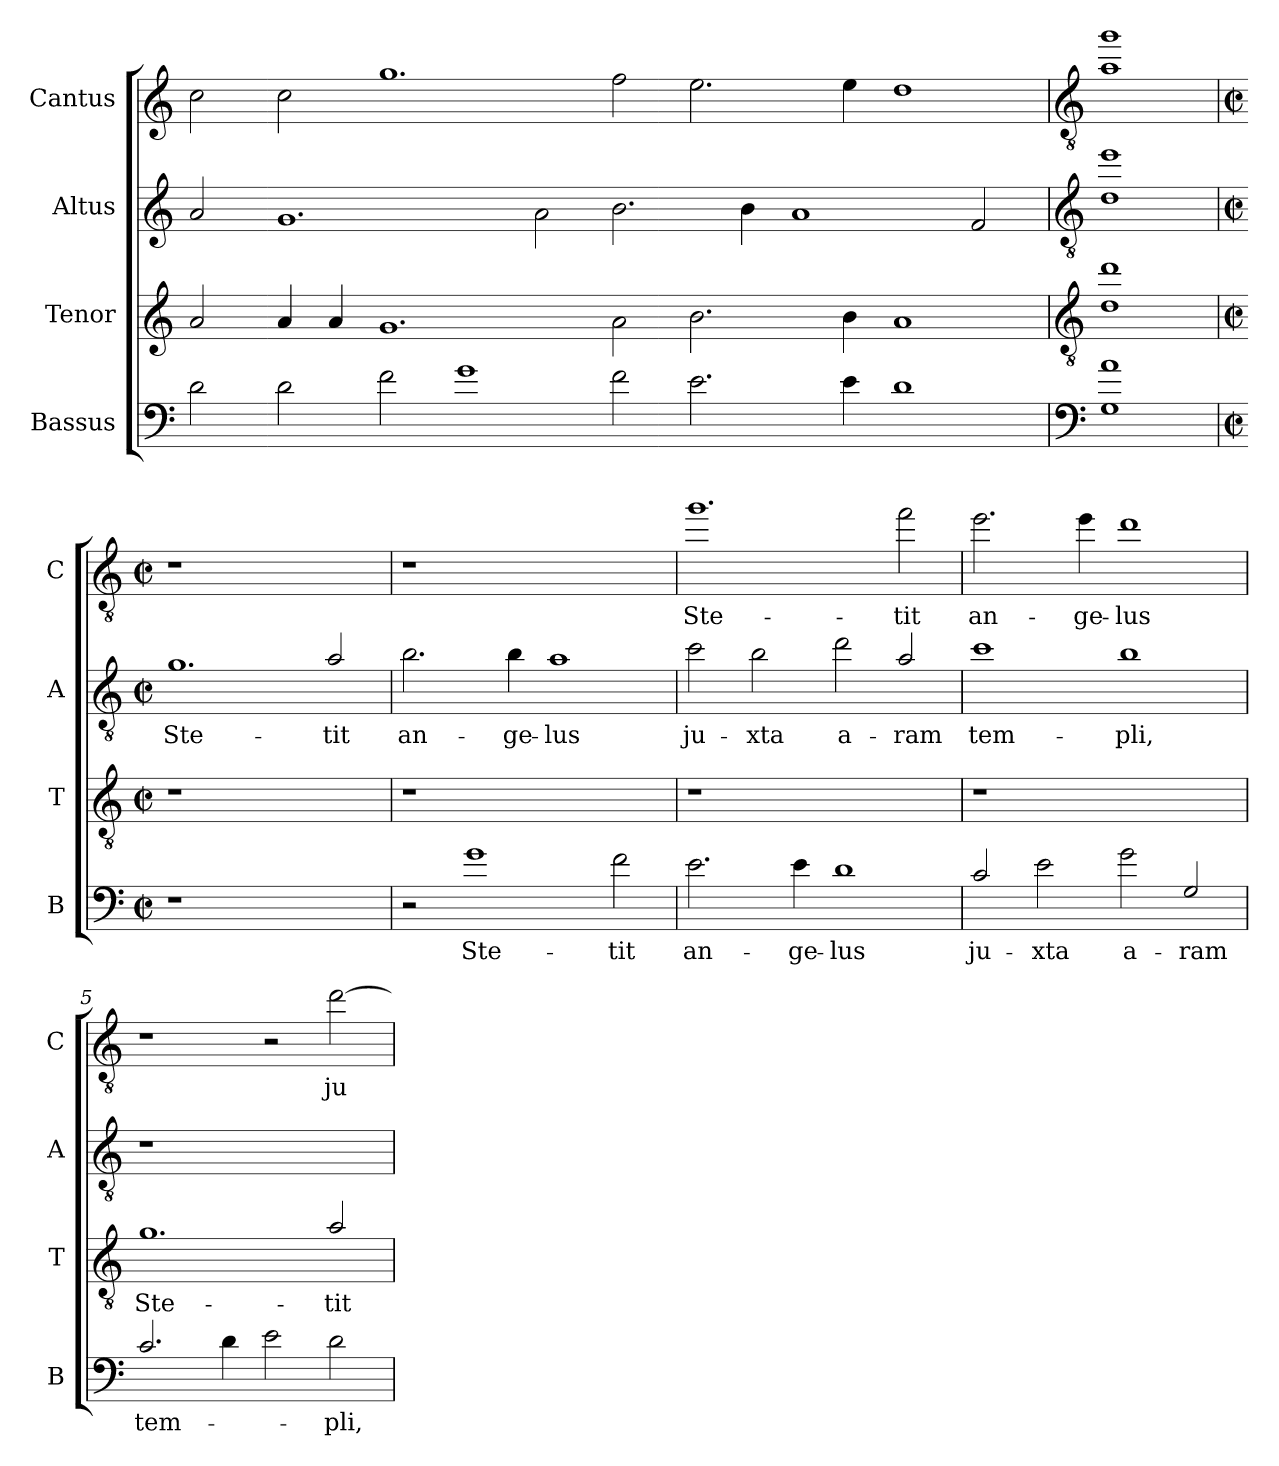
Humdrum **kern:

**kern	**text	**kern	**text	**kern	**text	**kern	**text
*part4	*part4	*part3	*part3	*part2	*part2	*part1	*part1
*staff4	*staff4	*staff3	*staff3	*staff2	*staff2	*staff1	*staff1
*I"Bassus	*	*I"Tenor	*	*I"Altus	*	*I"Cantus	*
*I'B	*	*I'T	*	*I'A	*	*I'C	*
*	*	*	*	*	*	*	*
*ITrd7c12	*	*ITrd7c12	*	*ITrd7c12	*	*ITrd7c12	*
*k[]	*	*k[]	*	*k[]	*	*k[]	*
*C:	*	*C:	*	*C:	*	*C:	*
=	=	=	=	=	=	=	=
2D	.	2A	.	2A	.	2c	.
=1X-	=1X-	=1X-	=1X-	=1X-	=1X-	=1X-	=1X-
2D	.	4A	.	1.G	.	2c	.
.	.	4A	.	.	.	.	.
2F	.	1.G	.	.	.	1.g	.
1G	.	.	.	.	.	.	.
.	.	.	.	2A\	.	.	.
2F\	.	2A\	.	2.B\	.	2f\	.
2.E\	.	2.B\	.	.	.	2.e\	.
.	.	.	.	4B\	.	.	.
.	.	.	.	1A	.	.	.
4E\	.	4B\	.	.	.	4e\	.
1D	.	1A	.	.	.	1d	.
.	.	.	.	2F	.	.	.
=2X	=2X	=2X	=2X	=2X	=2X	=2X	=2X
*clefF4	*	*clefGv2	*	*clefGv2	*	*clefGv2	*
1GG 1A	.	1D 1d	.	1D 1e	.	1A 1g	.
!!LO:LB:g=z
=1	=1	=1	=1	=1	=1	=1	=1
*M2/2	*	*M2/2	*	*M2/2	*	*M2/2	*
*met(c|)	*	*met(c|)	*	*met(c|)	*	*met(c|)	*
!	!	!	!	!	!LO:LY:b	!	!
1r	.	1r	.	1.G	Ste-	1r	.
1ryy	.	1ryy	.	.	.	1ryy	.
!	!	!	!	!	!LO:LY:b	!	!
.	.	.	.	2A/	-tit	.	.
=2	=2	=2	=2	=2	=2	=2	=2
!	!	!	!	!	!LO:LY:b	!	!
2r	.	1r	.	2.B\	an-	1r	.
!	!LO:LY:b	!	!	!	!	!	!
1G	Ste-	.	.	.	.	.	.
!	!	!	!	!	!LO:LY:b	!	!
.	.	.	.	4B\	-ge-	.	.
!	!	!	!	!	!LO:LY:b	!	!
.	.	1ryy	.	1A	-lus	1ryy	.
!	!LO:LY:b	!	!	!	!	!	!
2F\	-tit	.	.	.	.	.	.
=3	=3	=3	=3	=3	=3	=3	=3
!	!LO:LY:b	!	!	!	!LO:LY:b	!	!LO:LY:b
2.E\	an-	1r	.	2c\	ju-	1.g	Ste-
!	!	!	!	!	!LO:LY:b	!	!
.	.	.	.	2B\	-xta	.	.
!	!LO:LY:b	!	!	!	!	!	!
4E\	-ge-	.	.	.	.	.	.
!	!LO:LY:b	!	!	!	!LO:LY:b	!	!
1D	-lus	1ryy	.	2d\	a-	.	.
!	!	!	!	!	!LO:LY:b	!	!LO:LY:b
.	.	.	.	2A/	-ram	2f\	-tit
!!LO:LB:g=z
=4	=4	=4	=4	=4	=4	=4	=4
!	!LO:LY:b	!	!	!	!LO:LY:b	!	!LO:LY:b
2C/	ju-	1r	.	1c	tem-	2.e\	an-
!	!LO:LY:b	!	!	!	!	!	!
2E\	-xta	.	.	.	.	.	.
!	!	!	!	!	!	!	!LO:LY:b
.	.	.	.	.	.	4e\	-ge-
!	!LO:LY:b	!	!	!	!LO:LY:b	!	!LO:LY:b
2G\	a-	1ryy	.	1B	-pli,	1d	-lus
!	!LO:LY:b	!	!	!	!	!	!
2GG/	-ram	.	.	.	.	.	.
=5	=5	=5	=5	=5	=5	=5	=5
!	!LO:LY:b	!	!LO:LY:b	!	!	!	!
2.C/	tem-	1.G	Ste-	1r	.	1r	.
4D\	.	.	.	.	.	.	.
2E\	.	.	.	1ryy	.	2r	.
!	!LO:LY:b	!	!LO:LY:b	!	!	!	!LO:LY:b
2D\	-pli,	2A/	-tit	.	.	[2d\	ju-
=	=	=	=	=	=	=	=
*-	*-	*-	*-	*-	*-	*-	*-
